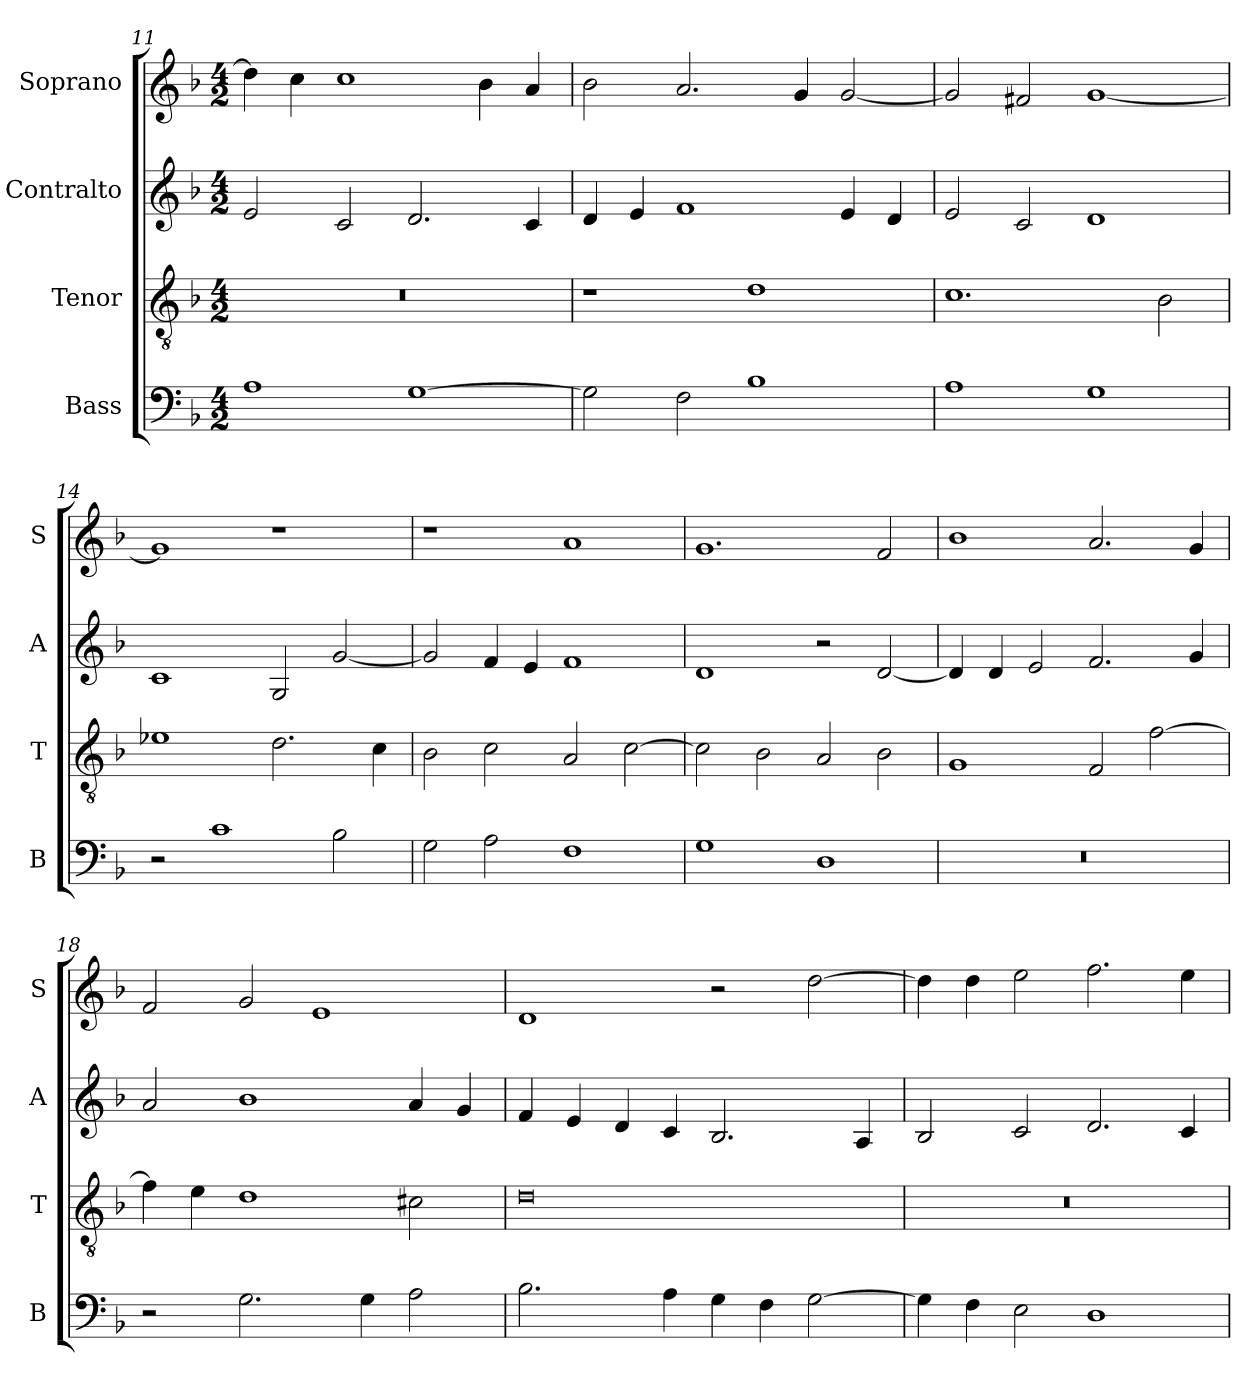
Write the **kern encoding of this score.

**kern	**kern	**kern	**kern
*part4	*part3	*part2	*part1
*staff4	*staff3	*staff2	*staff1
*I"Bass	*I"Tenor	*I"Contralto	*I"Soprano
*I'B	*I'T	*I'A	*I'S
*clefF4	*clefGv2	*clefG2	*clefG2
*k[b-]	*k[b-]	*k[b-]	*k[b-]
*G:dor	*G:dor	*G:dor	*G:dor
*M4/2	*M4/2	*M4/2	*M4/2
=11	=11	=11	=11
1A	0r	2e	4dd]
.	.	.	4cc
.	.	2c	1cc
[1G	.	2.d	.
.	.	.	4b-
.	.	4c	4a
=12	=12	=12	=12
2G]	1r	4d	2b-
.	.	4e	.
2F	.	1f	2.a
1B-	1d	.	.
.	.	.	4g
.	.	4e	[2g
.	.	4d	.
=13	=13	=13	=13
1A	1.c	2e	2g]
.	.	2c	2f#X
1G	.	1d	[1g
.	2B-	.	.
=14	=14	=14	=14
2r	1e-X	1c	1g]
1c	.	.	.
.	2.d	2G	1r
2B-	.	[2g	.
.	4c	.	.
=15	=15	=15	=15
2G	2B-	2g]	1r
2A	2c	4f	.
.	.	4e	.
1F	2A	1f	1a
.	[2c	.	.
=16	=16	=16	=16
1G	2c]	1d	1.g
.	2B-	.	.
1D	2A	2r	.
.	2B-	[2d	2f
=17	=17	=17	=17
0r	1G	4d]	1b-
.	.	4d	.
.	.	2e	.
.	2F	2.f	2.a
.	[2f	.	.
.	.	4g	4g
=18	=18	=18	=18
2r	4f]	2a	2f
.	4e	.	.
2.G	1d	1b-	2g
.	.	.	1e
4G	.	.	.
2A	2c#X	4a	.
.	.	4g	.
=19	=19	=19	=19
2.B-	0d	4f	1d
.	.	4e	.
.	.	4d	.
4A	.	4c	.
4G	.	2.B-	2r
4F	.	.	.
[2G	.	.	[2dd
.	.	4A	.
=20	=20	=20	=20
4G]	0r	2B-	4dd]
4F	.	.	4dd
2E	.	2c	2ee
1D	.	2.d	2.ff
.	.	4c	4ee
=	=	=	=
*-	*-	*-	*-
